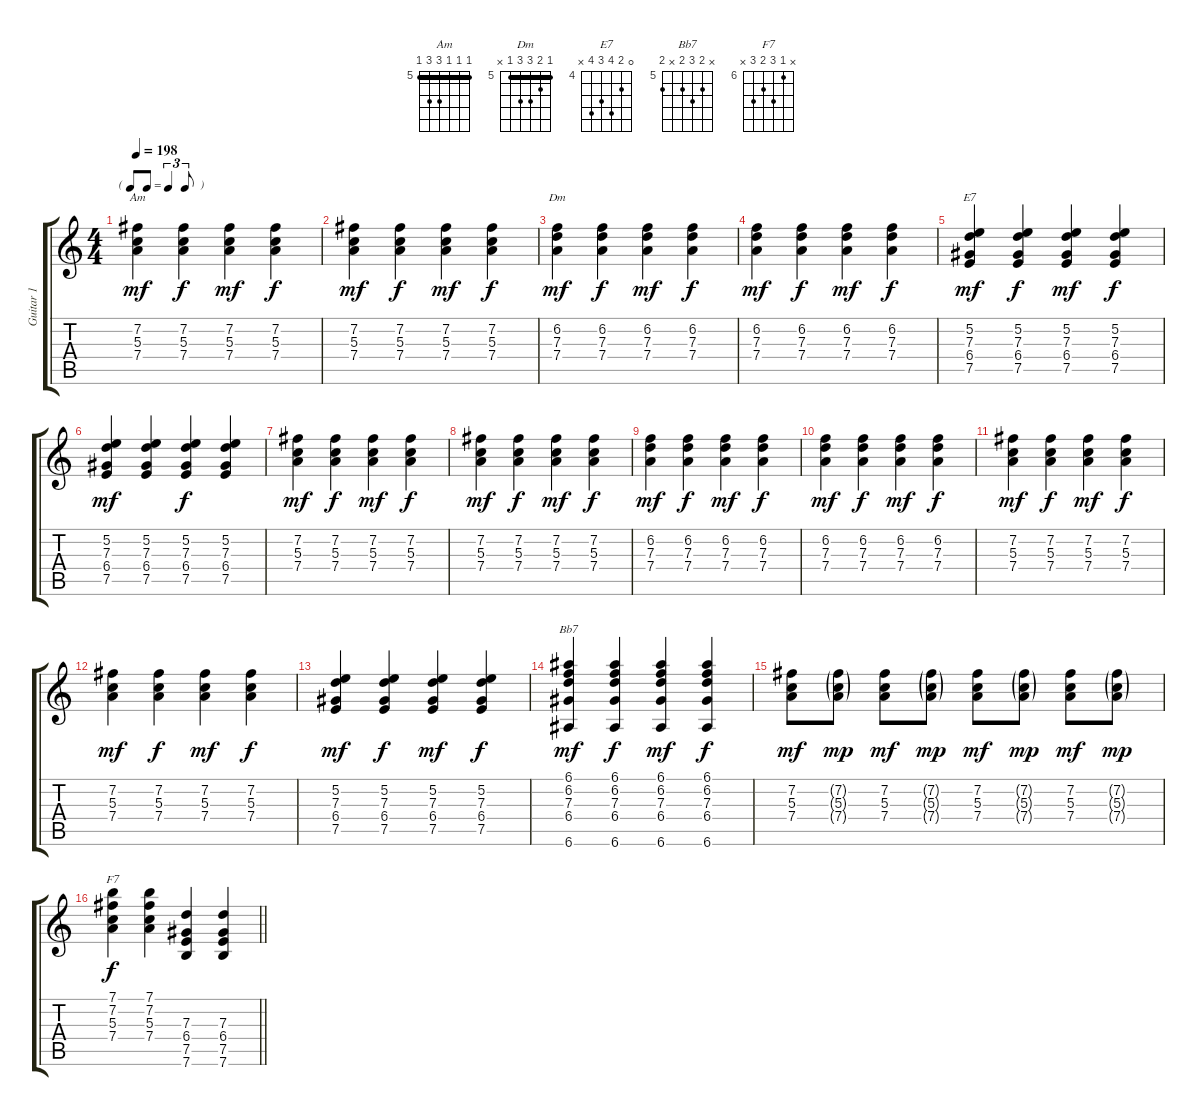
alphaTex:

\track ("Guitar 1" "Guitar 1") {instrument acousticguitarnylon}
\staff {score tabs}
\tuning (E4 B3 G3 D3 A2 E2) {hide}
\chord ("Am" 5 5 5 7 7 5) {firstfret 5 barre 5}
\chord ("Dm" 5 6 7 7 5 x) {firstfret 5 barre 5}
\chord ("E7" 0 5 7 6 7 x) {firstfret 4}
\chord ("Bb7" x 6 7 6 x 6) {firstfret 5}
\chord ("F7" x 6 8 7 8 x) {firstfret 6}
\ts (4 4)
\tf triplet8th
\tempo 198
\clef g2
\ks c
(7.2 5.3 7.4).4{ch "Am" dy mf} (7.2 5.3 7.4).4{dy f} (7.2 5.3 7.4).4{dy mf} (7.2 5.3 7.4).4{dy f} |
(7.2 5.3 7.4).4{dy mf} (7.2 5.3 7.4).4{dy f} (7.2 5.3 7.4).4{dy mf} (7.2 5.3 7.4).4{dy f} |
(6.2 7.3 7.4).4{ch "Dm" dy mf} (6.2 7.3 7.4).4{dy f} (6.2 7.3 7.4).4{dy mf} (6.2 7.3 7.4).4{dy f} |
(6.2 7.3 7.4).4{dy mf} (6.2 7.3 7.4).4{dy f} (6.2 7.3 7.4).4{dy mf} (6.2 7.3 7.4).4{dy f} |
(5.2 7.3 6.4 7.5).4{ch "E7" dy mf} (5.2 7.3 6.4 7.5).4{dy f} (5.2 7.3 6.4 7.5).4{dy mf} (5.2 7.3 6.4 7.5).4{dy f} |
(5.2 7.3 6.4 7.5).4{dy mf} (5.2 7.3 6.4 7.5).4 (5.2 7.3 6.4 7.5).4{dy f} (5.2 7.3 6.4 7.5).4 |
(7.2 5.3 7.4).4{dy mf} (7.2 5.3 7.4).4{dy f} (7.2 5.3 7.4).4{dy mf} (7.2 5.3 7.4).4{dy f} |
(7.2 5.3 7.4).4{dy mf} (7.2 5.3 7.4).4{dy f} (7.2 5.3 7.4).4{dy mf} (7.2 5.3 7.4).4{dy f} |
(6.2 7.3 7.4).4{dy mf} (6.2 7.3 7.4).4{dy f} (6.2 7.3 7.4).4{dy mf} (6.2 7.3 7.4).4{dy f} |
(6.2 7.3 7.4).4{dy mf} (6.2 7.3 7.4).4{dy f} (6.2 7.3 7.4).4{dy mf} (6.2 7.3 7.4).4{dy f} |
(7.2 5.3 7.4).4{dy mf} (7.2 5.3 7.4).4{dy f} (7.2 5.3 7.4).4{dy mf} (7.2 5.3 7.4).4{dy f} |
(7.2 5.3 7.4).4{dy mf} (7.2 5.3 7.4).4{dy f} (7.2 5.3 7.4).4{dy mf} (7.2 5.3 7.4).4{dy f} |
(5.2 7.3 6.4 7.5).4{dy mf} (5.2 7.3 6.4 7.5).4{dy f} (5.2 7.3 6.4 7.5).4{dy mf} (5.2 7.3 6.4 7.5).4{dy f} |
(6.1 6.2 7.3 6.4 6.6).4{ch "Bb7" dy mf} (6.1 6.2 7.3 6.4 6.6).4{dy f} (6.1 6.2 7.3 6.4 6.6).4{dy mf} (6.1 6.2 7.3 6.4 6.6).4{dy f} |
(7.2 5.3 7.4).8{dy mf} (7.2{g} 5.3{g} 7.4{g}).8{dy mp} (7.2 5.3 7.4).8{dy mf} (7.2{g} 5.3{g} 7.4{g}).8{dy mp} (7.2 5.3 7.4).8{dy mf} (7.2{g} 5.3{g} 7.4{g}).8{dy mp} (7.2 5.3 7.4).8{dy mf} (7.2{g} 5.3{g} 7.4{g}).8{dy mp} |
\barLineRight lightlight
(7.1 7.2 5.3 7.4).4{ch "F7" dy f} (7.1 7.2 5.3 7.4).4 (7.3 6.4 7.5 7.6).4 (7.3 6.4 7.5 7.6).4
